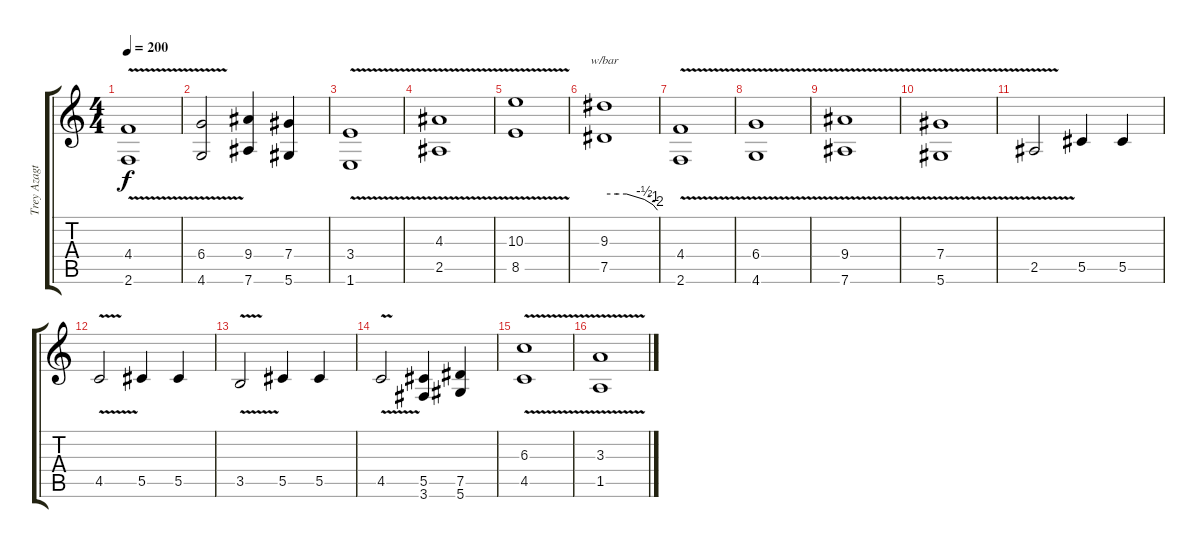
\track ("Trey Azagthoth" "Trey Azagt") {instrument overdrivenguitar}
\staff {score tabs}
\tuning (Eb4 Bb3 Gb3 Db3 Ab2 Eb2) {hide}
\ts (4 4)
\tempo 200
\clef g2
\ks c
(4.4{v} 2.6{v}).1{dy f} |
(6.4{v} 4.6{v}).2 (9.4 7.6).4 (7.4 5.6).4 |
(3.4{v} 1.6{v}).1 |
(4.3{v} 2.5{v}).1 |
(10.3{v} 8.5{v}).1 |
(9.3 7.5).1{tbe (custom default 0 0 15 0 25 0 45 -2 55 -4 60 -8)} |
(4.4{v} 2.6{v}).1 |
(6.4{v} 4.6{v}).1 |
(9.4{v} 7.6{v}).1 |
(7.4{v} 5.6{v}).1 |
2.5{v}.2 5.5.4 5.5.4 |
4.5{v}.2 5.5.4 5.5.4 |
3.5{v}.2 5.5.4 5.5.4 |
4.5{v}.2 (5.5 3.6).4 (7.5 5.6).4 |
(6.3{v} 4.5{v}).1 |
(3.3{v} 1.5{v}).1
